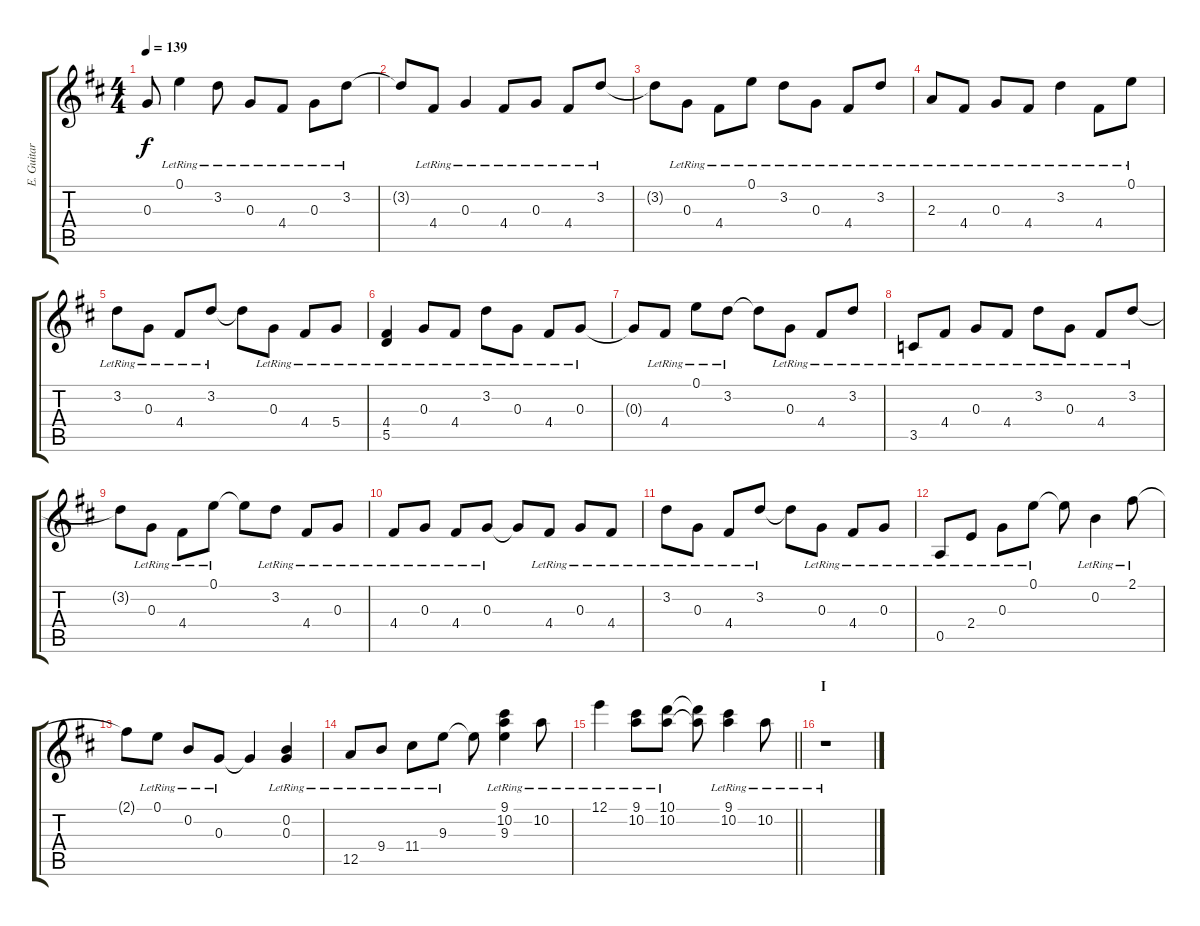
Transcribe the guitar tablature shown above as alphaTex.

\track ("E. Guitar II" "E. Guitar ") {instrument electricguitarclean}
\staff {score tabs}
\tuning (E4 B3 G3 D3 A2 E2) {hide}
\ts (4 4)
\tempo 139
\clef g2
\ks d
0.3{t}.8{dy f} 0.1{lr}.4 3.2{lr}.8 0.3{lr}.8 4.4{lr}.8 0.3{lr}.8 3.2{lr}.8 |
3.2{t}.8 4.4{lr}.8 0.3{lr}.4 4.4{lr}.8 0.3{lr}.8 4.4{lr}.8 3.2{lr}.8 |
3.2{t}.8 0.3{lr}.8 4.4{lr}.8 0.1{lr}.8 3.2{lr}.8 0.3{lr}.8 4.4{lr}.8 3.2{lr}.8 |
2.3{lr}.8 4.4{lr}.8 0.3{lr}.8 4.4{lr}.8 3.2{lr}.4 4.4{lr}.8 0.1{lr}.8 |
3.2{lr}.8 0.3{lr}.8 4.4{lr}.8 3.2{lr}.8 3.2{t}.8 0.3{lr}.8 4.4{lr}.8 5.4{lr}.8 |
(4.4{lr} 5.5{lr}).4 0.3{lr}.8 4.4{lr}.8 3.2{lr}.8 0.3{lr}.8 4.4{lr}.8 0.3{lr}.8 |
0.3{t}.8 4.4{lr}.8 0.1{lr}.8 3.2{lr}.8 3.2{t}.8 0.3{lr}.8 4.4{lr}.8 3.2{lr}.8 |
3.5{lr}.8 4.4{lr}.8 0.3{lr}.8 4.4{lr}.8 3.2{lr}.8 0.3{lr}.8 4.4{lr}.8 3.2{lr}.8 |
3.2{t}.8 0.3{lr}.8 4.4{lr}.8 0.1{lr}.8 0.1{t}.8 3.2{lr}.8 4.4{lr}.8 0.3{lr}.8 |
4.4{lr}.8 0.3{lr}.8 4.4{lr}.8 0.3{lr}.8 0.3{t}.8 4.4{lr}.8 0.3{lr}.8 4.4{lr}.8 |
3.2{lr}.8 0.3{lr}.8 4.4{lr}.8 3.2{lr}.8 3.2{t}.8 0.3{lr}.8 4.4{lr}.8 0.3{lr}.8 |
0.5{lr}.8 2.4{lr}.8 0.3{lr}.8 0.1{lr}.8 0.1{t}.8 0.2{lr}.4 2.1{lr}.8 |
2.1{t}.8 0.1{lr}.8 0.2{lr}.8 0.3{lr}.8 0.3{t}.4 (0.2{lr} 0.3{lr}).4 |
12.5{lr}.8 9.4{lr}.8 11.4{lr}.8 9.3{lr}.8 9.3{t}.8 (9.1{lr} 10.2{lr} 9.3{lr}).4 10.2{lr}.8 |
\barLineRight lightlight
12.1{lr}.4 (9.1{lr} 10.2{lr}).8 (10.1{lr} 10.2{lr}).8 (10.1{t} 10.2{t}).8 (9.1{lr} 10.2{lr}).4 10.2{lr}.8 |
\section ("" "I")
r.1
